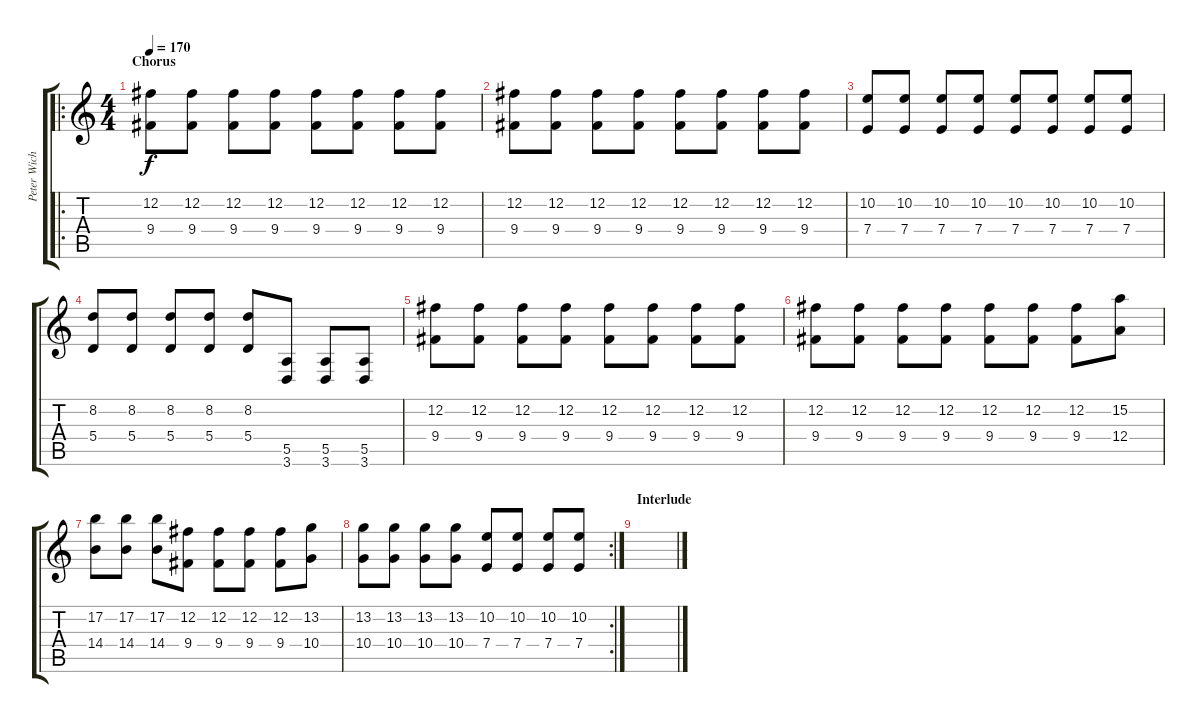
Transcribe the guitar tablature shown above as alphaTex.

\track ("Peter Wichers" "Peter Wich") {instrument distortionguitar}
\staff {score tabs}
\tuning (B3 Gb3 D3 A2 E2 B1) {hide}
\ro
\ts (4 4)
\section ("" "Chorus")
\tempo 170
\clef g2
\ks c
(12.2 9.4).8{dy f} (12.2 9.4).8 (12.2 9.4).8 (12.2 9.4).8 (12.2 9.4).8 (12.2 9.4).8 (12.2 9.4).8 (12.2 9.4).8 |
(12.2 9.4).8 (12.2 9.4).8 (12.2 9.4).8 (12.2 9.4).8 (12.2 9.4).8 (12.2 9.4).8 (12.2 9.4).8 (12.2 9.4).8 |
(10.2 7.4).8 (10.2 7.4).8 (10.2 7.4).8 (10.2 7.4).8 (10.2 7.4).8 (10.2 7.4).8 (10.2 7.4).8 (10.2 7.4).8 |
(8.2 5.4).8 (8.2 5.4).8 (8.2 5.4).8 (8.2 5.4).8 (8.2 5.4).8 (5.5 3.6).8 (5.5 3.6).8 (5.5 3.6).8 |
(12.2 9.4).8 (12.2 9.4).8 (12.2 9.4).8 (12.2 9.4).8 (12.2 9.4).8 (12.2 9.4).8 (12.2 9.4).8 (12.2 9.4).8 |
(12.2 9.4).8 (12.2 9.4).8 (12.2 9.4).8 (12.2 9.4).8 (12.2 9.4).8 (12.2 9.4).8 (12.2 9.4).8 (15.2 12.4).8 |
(17.2 14.4).8 (17.2 14.4).8 (17.2 14.4).8 (12.2 9.4).8 (12.2 9.4).8 (12.2 9.4).8 (12.2 9.4).8 (13.2 10.4).8 |
\rc 2
(13.2 10.4).8 (13.2 10.4).8 (13.2 10.4).8 (13.2 10.4).8 (10.2 7.4).8 (10.2 7.4).8 (10.2 7.4).8 (10.2 7.4).8 |
\section ("" "Interlude")
